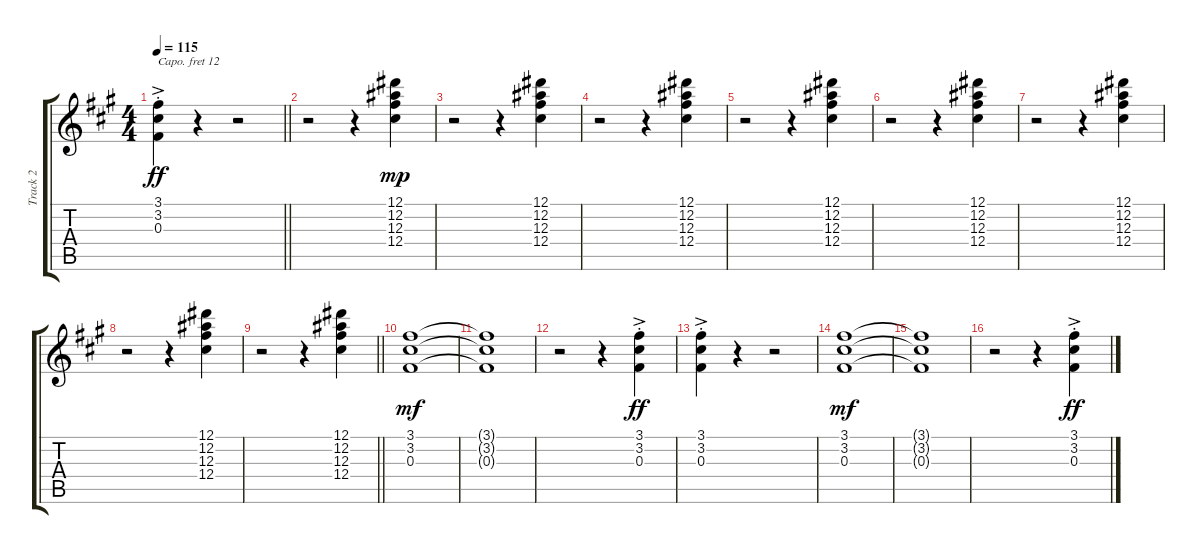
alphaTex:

\track ("Track 2" "Track 2") {instrument rockorgan}
\staff {score tabs}
\capo 12
\tuning (Eb4 Bb3 Gb3 Db3 Ab2 Eb2) {hide}
\ts (4 4)
\tempo 115
\clef g2
\barLineRight lightlight
\ks a
(3.1{ac st} 3.2{ac st} 0.3{ac st}).4{dy ff} r.4 r.2 |
r.2{instrument rockorgan} r.4 (12.1 12.2 12.3 12.4).4{dy mp} |
r.2 r.4 (12.1 12.2 12.3 12.4).4 |
r.2 r.4 (12.1 12.2 12.3 12.4).4 |
r.2 r.4 (12.1 12.2 12.3 12.4).4 |
r.2 r.4 (12.1 12.2 12.3 12.4).4 |
r.2 r.4 (12.1 12.2 12.3 12.4).4 |
r.2 r.4 (12.1 12.2 12.3 12.4).4 |
\barLineRight lightlight
r.2 r.4 (12.1 12.2 12.3 12.4).4 |
(3.1 3.2 0.3).1{dy mf instrument brasssection} |
(3.1{t} 3.2{t} 0.3{t}).1 |
r.2 r.4 (3.1{ac st} 3.2{ac st} 0.3{ac st}).4{dy ff} |
(3.1{ac st} 3.2{ac st} 0.3{ac st}).4 r.4 r.2 |
(3.1 3.2 0.3).1{dy mf instrument brasssection} |
(3.1{t} 3.2{t} 0.3{t}).1 |
r.2 r.4 (3.1{ac st} 3.2{ac st} 0.3{ac st}).4{dy ff}
